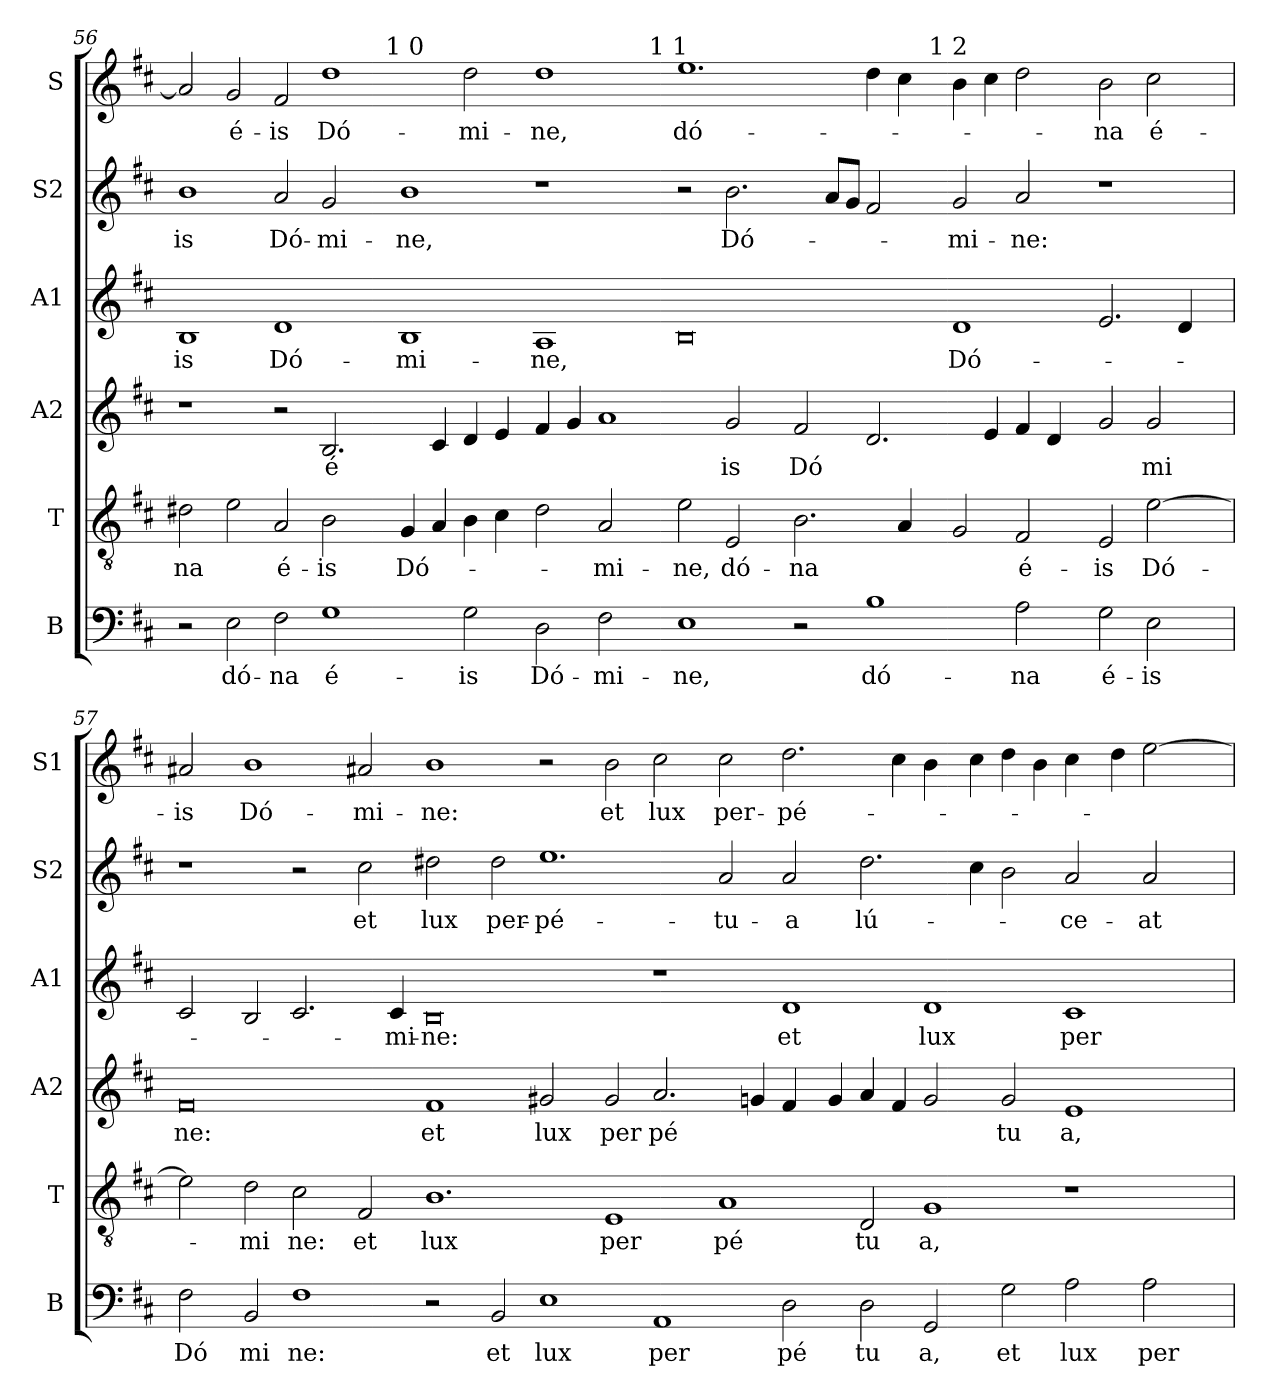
**kern	**text	**kern	**text	**kern	**text	**kern	**text	**kern	**text	**kern	**text
*part6	*part6	*part5	*part5	*part4	*part4	*part3	*part3	*part2	*part2	*part1	*part1
*staff6	*staff6	*staff5	*staff5	*staff4	*staff4	*staff3	*staff3	*staff2	*staff2	*staff1	*staff1
*I"B	*	*I"T	*	*I"A2	*	*I"A1	*	*I"S2	*	*I"S	*
*I'B	*	*I'T	*	*I'A2	*	*I'A1	*	*I'S2	*	*I'S1	*
!!LO:LB:g=z
*clefF4	*	*clefGv2	*	*clefG2	*	*clefG2	*	*clefG2	*	*clefG2	*
*k[f#c#]	*	*k[f#c#]	*	*k[f#c#]	*	*k[f#c#]	*	*k[f#c#]	*	*k[f#c#]	*
*D:	*	*D:	*	*D:	*	*D:	*	*D:	*	*D:	*
=56	=56	=56	=56	=56	=56	=56	=56	=56	=56	=56	=56
!	!	!	!LO:LY:b:cj	!	!	!	!LO:LY:b:cj	!	!LO:LY:b:cj	!	!
*	*	*	*	*	*	*	*	*	*	*^	*
*	*	*	*	*	*	*	*	*	*	*	*^	*
*	*	*	*	*	*	*	*	*	*	*	*	*^	*
2r	.	2d#X\	na	1r	.	1B	is	1b	is	2a/]	1ryy	1ryy	1ryy	.
!	!LO:LY:b:cj	!	!	!	!	!	!	!	!	!	!	!	!	!LO:LY:b:cj
2E\	dó-	2e\	.	.	.	.	.	.	.	2g/	.	.	.	é-
!	!LO:LY:b:cj	!	!LO:LY:b:cj	!	!	!	!LO:LY:b:cj	!	!LO:LY:b:cj	!	!	!	!	!LO:LY:b:cj
2F#\	-na	2A/	é-	2r	.	1d	Dó-	2a/	Dó-	2f#/	2ryy	1ryy	1ryy	-is
!	!LO:LY:b:cj	!	!LO:LY:b:cj	!	!LO:LY:b:cj	!	!	!	!LO:LY:b:cj	!	!	!	!	!LO:LY:b:cj
1G	é-	2B\	-is	2.B/	é	.	.	2g/	-mi-	1dd	4ryy	.	.	Dó-
.	.	.	.	.	.	.	.	.	.	.	8ryy	.	.	.
.	.	.	.	.	.	.	.	.	.	.	32.ryy	.	.	.
!	!	!	!	!	!	!	!	!	!	!	!LO:TX:a:t=1 0	!	!	!
.	.	.	.	.	.	.	.	.	.	.	1ryy	.	.	.
!	!	!	!LO:LY:b	!	!	!	!LO:LY:b:cj	!	!LO:LY:b:cj	!	!	!	!	!
.	.	4G/	Dó-	.	.	1B	-mi-	1b	-ne,	.	.	1ryy	1ryy	.
.	.	4A/	.	4c#/	.	.	.	.	.	.	.	.	.	.
!	!LO:LY:b:cj	!	!	!	!	!	!	!	!	!	!	!	!	!LO:LY:b:cj
2G\	-is	4B\	.	4d/	.	.	.	.	.	2dd\	.	.	.	-mi-
.	.	4c#\	.	4e/	.	.	.	.	.	.	.	.	.	.
.	.	.	.	.	.	.	.	.	.	.	1ryy	.	.	.
!	!LO:LY:b:cj	!	!	!	!	!	!LO:LY:b:cj	!	!	!	!	!	!	!LO:LY:b:cj
2D\	Dó-	2d#\	.	4f#/	.	1A	-ne,	1r	.	1dd	.	2ryy	1ryy	-ne,
.	.	.	.	4g/	.	.	.	.	.	.	.	.	.	.
!	!LO:LY:b:cj	!	!LO:LY:b:cj	!	!	!	!	!	!	!	!	!	!	!
2F#\	-mi-	2A/	-mi-	1a	.	.	.	.	.	.	.	4ryy	.	.
.	.	.	.	.	.	.	.	.	.	.	.	16..ryy	.	.
!	!	!	!	!	!	!	!	!	!	!	!	!LO:TX:a:t=1 1	!	!
.	.	.	.	.	.	.	.	.	.	.	.	1ryy	.	.
.	.	.	.	.	.	.	.	.	.	.	1ryy	.	.	.
!	!LO:LY:b:cj	!	!LO:LY:b:cj	!	!	!	!	!	!	!	!	!	!	!LO:LY:b:cj
1E	-ne,	2e\	-ne,	.	.	0B	.	2r	.	1.ee	.	.	1ryy	dó-
!	!	!	!LO:LY:b:cj	!	!LO:LY:b:cj	!	!	!	!LO:LY:b	!	!	!	!	!
.	.	2E/	dó-	2g/	is	.	.	2.b\	Dó-	.	.	.	.	.
.	.	.	.	.	.	.	.	.	.	.	.	1ryy	.	.
.	.	.	.	.	.	.	.	.	.	.	1ryy	.	.	.
!	!	!	!LO:LY:b:cj	!	!LO:LY:b	!	!	!	!	!	!	!	!	!
2r	.	2.B\	-na	2f#/	Dó	.	.	.	.	.	.	.	2ryy	.
.	.	.	.	.	.	.	.	8a/L	.	.	.	.	.	.
.	.	.	.	.	.	.	.	8g/J	.	.	.	.	.	.
!	!LO:LY:b:cj	!	!	!	!	!	!	!	!	!	!	!	!	!
1B	dó-	.	.	2.d/	.	.	.	2f#/	.	4dd\	.	.	4ryy	.
.	.	4A/	.	.	.	.	.	.	.	4cc#\	.	.	8ryy	.
.	.	.	.	.	.	.	.	.	.	.	.	1ryy	.	.
.	.	.	.	.	.	.	.	.	.	.	.	.	64ryy	.
!	!	!	!	!	!	!	!	!	!	!	!	!	!LO:TX:a:t=1 2	!
.	.	.	.	.	.	.	.	.	.	.	.	.	1ryy	.
.	.	.	.	.	.	.	.	.	.	.	1ryy	.	.	.
!	!	!	!	!	!	!	!LO:LY:b:cj	!	!LO:LY:b:cj	!	!	!	!	!
.	.	2G/	.	.	.	1d	Dó-	2g/	-mi-	4b\	.	.	.	.
.	.	.	.	4e/	.	.	.	.	.	4cc#\	.	.	.	.
!	!LO:LY:b:cj	!	!LO:LY:b:cj	!	!	!	!	!	!LO:LY:b:cj	!	!	!	!	!
2A\	-na	2F#/	é-	4f#/	.	.	.	2a/	-ne:	2dd\	.	.	.	.
.	.	.	.	4d/	.	.	.	.	.	.	.	.	.	.
.	.	.	.	.	.	.	.	.	.	.	.	1ryy	.	.
.	.	.	.	.	.	.	.	.	.	.	.	.	1ryy	.
.	.	.	.	.	.	.	.	.	.	.	1ryy	.	.	.
!	!LO:LY:b:cj	!	!LO:LY:b:cj	!	!	!	!	!	!	!	!	!	!	!LO:LY:b:cj
2G\	é-	2E/	-is	2g/	.	2.e/	.	1r	.	2b\	.	.	.	-na
!	!LO:LY:b:cj	!	!LO:LY:b	!	!LO:LY:b:cj	!	!	!	!	!	!	!	!	!LO:LY:b:cj
2E\	-is	[>2e\	Dó-	2g/	mi	.	.	.	.	2cc#\	.	.	.	é-
.	.	.	.	.	.	4d/	.	.	.	.	.	.	.	.
.	.	.	.	.	.	.	.	.	.	.	.	8ryy	.	.
.	.	.	.	.	.	.	.	.	.	.	.	.	16..ryy	.
.	.	.	.	.	.	.	.	.	.	.	16ryy	.	.	.
.	.	.	.	.	.	.	.	.	.	.	64ryy	64ryy	.	.
!!LO:PB:g=z
=57	=57	=57	=57	=57	=57	=57	=57	=57	=57	=57	=57	=57	=57	=57
!	!LO:LY:b:cj	!	!	!	!LO:LY:b:cj	!	!	!	!	!	!	!	!	!LO:LY:b:cj
*	*	*^	*	*	*	*^	*	*	*	*v	*v	*v	*v	*
2F#\	Dó	2e\]	16..ryy	.	0f#	ne:	2c#/	16.ryy	.	1r	.	2a#X/	-is
.	.	.	.	.	.	.	.	1ryy	.	.	.	.	.
.	.	.	1ryy	.	.	.	.	.	.	.	.	.	.
!	!LO:LY:b:cj	!	!	!LO:LY:b:cj	!	!	!	!	!	!	!	!	!LO:LY:b:cj
2BB/	mi	2d\	.	-mi	.	.	2B/	.	.	.	.	1b	Dó-
!	!LO:LY:b:cj	!	!	!LO:LY:b:cj	!	!	!	!	!	!	!	!	!
1F#	ne:	2c#\	.	ne:	.	.	2.c#/	.	.	2r	.	.	.
.	.	.	.	.	.	.	.	1ryy	.	.	.	.	.
.	.	.	1ryy	.	.	.	.	.	.	.	.	.	.
!	!	!	!	!LO:LY:b:cj	!	!	!	!	!	!	!LO:LY:b:cj	!	!LO:LY:b:cj
.	.	2F#/	.	et	.	.	.	.	.	2cc#\	et	2a#X/	-mi-
!	!	!	!	!	!	!	!	!	!LO:LY:b:cj	!	!	!	!
.	.	.	.	.	.	.	4c#/	.	-mi-	.	.	.	.
!	!	!	!	!LO:LY:b:cj	!	!LO:LY:b:cj	!	!	!LO:LY:b:cj	!	!LO:LY:b:cj	!	!LO:LY:b:cj
2r	.	1.B	.	lux	1f#	et	0B	.	-ne:	2dd#X\	lux	1b	-ne:
.	.	.	.	.	.	.	.	1ryy	.	.	.	.	.
.	.	.	1ryy	.	.	.	.	.	.	.	.	.	.
!	!LO:LY:b:cj	!	!	!	!	!	!	!	!	!	!LO:LY:b:cj	!	!
2BB/	et	.	.	.	.	.	.	.	.	2dd#\	per-	.	.
!	!LO:LY:b:cj	!	!	!	!	!LO:LY:b:cj	!	!	!	!	!LO:LY:b:cj	!	!
1E	lux	.	.	.	2g#X/	lux	.	.	.	1.ee	-pé-	2r	.
.	.	.	.	.	.	.	.	1ryy	.	.	.	.	.
.	.	.	1ryy	.	.	.	.	.	.	.	.	.	.
!	!	!	!	!LO:LY:b:cj	!	!LO:LY:b:cj	!	!	!	!	!	!	!LO:LY:b:cj
.	.	1E	.	per	2g#/	per	.	.	.	.	.	2b\	et
!	!LO:LY:b:cj	!	!	!	!	!LO:LY:b:cj	!	!	!	!	!	!	!LO:LY:b:cj
1AA	per	.	.	.	2.a/	pé	1r	.	.	.	.	2cc#\	lux
.	.	.	.	.	.	.	.	1ryy	.	.	.	.	.
.	.	.	1ryy	.	.	.	.	.	.	.	.	.	.
!	!	!	!	!LO:LY:b:cj	!	!	!	!	!	!	!LO:LY:b:cj	!	!LO:LY:b:cj
.	.	1A	.	pé	.	.	.	.	.	2a/	-tu-	2cc#\	per-
.	.	.	.	.	4g/	.	.	.	.	.	.	.	.
!	!LO:LY:b:cj	!	!	!	!	!	!	!	!LO:LY:b:cj	!	!LO:LY:b:cj	!	!LO:LY:b:cj
2D\	pé	.	.	.	4f#/	.	1d	.	et	2a/	-a	2.dd\	-pé-
.	.	.	.	.	.	.	.	1ryy	.	.	.	.	.
.	.	.	1ryy	.	.	.	.	.	.	.	.	.	.
.	.	.	.	.	4g/	.	.	.	.	.	.	.	.
!	!LO:LY:b:cj	!	!	!LO:LY:b:cj	!	!	!	!	!	!	!LO:LY:b:cj	!	!
2D\	tu	2D/	.	tu	4a/	.	.	.	.	2.dd#\	lú-	.	.
.	.	.	.	.	4f#/	.	.	.	.	.	.	4cc#\	.
!	!LO:LY:b:cj	!	!	!LO:LY:b:cj	!	!	!	!	!LO:LY:b:cj	!	!	!	!
2GG/	a,	1G	.	a,	2g/	.	1d	.	lux	.	.	4b\	.
.	.	.	.	.	.	.	.	1ryy	.	.	.	.	.
.	.	.	1ryy	.	.	.	.	.	.	.	.	.	.
.	.	.	.	.	.	.	.	.	.	4cc#\	.	4cc#\	.
!	!LO:LY:b:cj	!	!	!	!	!LO:LY:b:cj	!	!	!	!	!	!	!
2G\	et	.	.	.	2g/	tu	.	.	.	2b\	.	4dd\	.
.	.	.	.	.	.	.	.	.	.	.	.	4b\	.
!	!LO:LY:b:cj	!	!	!	!	!LO:LY:b:cj	!	!	!LO:LY:b:cj	!	!LO:LY:b:cj	!	!
2A\	lux	1r	.	.	1e	a,	1c#	.	per-	2a/	-ce-	4cc#\	.
.	.	.	.	.	.	.	.	2ryy	.	.	.	.	.
.	.	.	2ryy	.	.	.	.	.	.	.	.	.	.
.	.	.	.	.	.	.	.	.	.	.	.	4dd\	.
!	!LO:LY:b:cj	!	!	!	!	!	!	!	!	!	!LO:LY:b:cj	!	!
2A\	per	.	.	.	.	.	.	.	.	2a/	-at	[>2ee\	.
.	.	.	.	.	.	.	.	4ryy	.	.	.	.	.
.	.	.	4ryy	.	.	.	.	.	.	.	.	.	.
.	.	.	.	.	.	.	.	8ryy	.	.	.	.	.
.	.	.	8ryy	.	.	.	.	.	.	.	.	.	.
.	.	.	.	.	.	.	.	32ryy	.	.	.	.	.
.	.	.	64ryy	.	.	.	.	.	.	.	.	.	.
*	*	*v	*v	*	*	*	*v	*v	*	*	*	*	*
=	=	=	=	=	=	=	=	=	=	=	=
*-	*-	*-	*-	*-	*-	*-	*-	*-	*-	*-	*-
